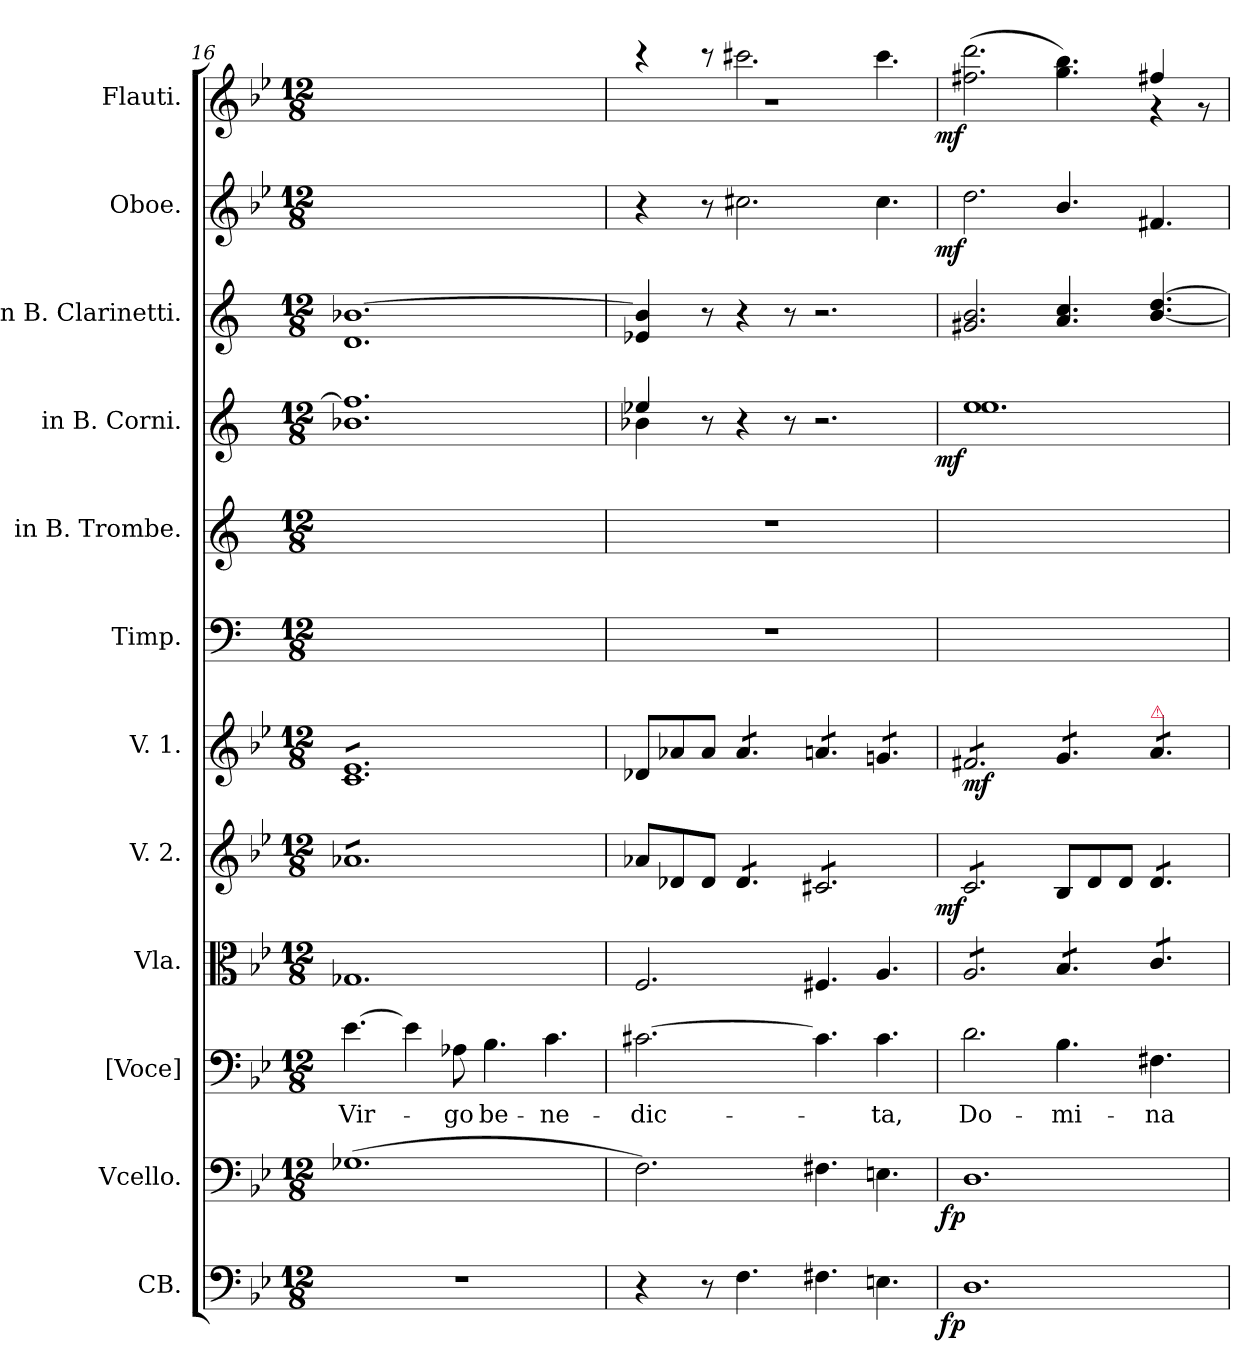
**kern	**dynam	**kern	**dynam	**kern	**text	**kern	**kern	**dynam	**kern	**dynam	**kern	**kern	**kern	**dynam	**kern	**kern	**dynam	**kern	**dynam
*part12	*part12	*part11	*part11	*part10	*part10	*part9	*part8	*part8	*part7	*part7	*part6	*part5	*part4	*part4	*part3	*part2	*part2	*part1	*part1
*staff12	*staff12	*staff11	*staff11	*staff10	*staff10	*staff9	*staff8	*staff8	*staff7	*staff7	*staff6	*staff5	*staff4	*staff4	*staff3	*staff2	*staff2	*staff1	*staff1
*I"CB.	*	*I"Vcello.	*	*I"[Voce]	*	*I"Vla.	*I"V. 2.	*	*I"V. 1.	*	*I"Timp.	*I"in B. Trombe.	*I"in B. Corni.	*	*I"in B. Clarinetti.	*I"Oboe.	*	*I"Flauti.	*
*I'Cb	*	*	*	*I'V	*	*I'Vla	*I'V	*	*I'V	*	*I'Timp	*	*	*	*I'Cl	*I'Ob	*	*I'Fl	*
*clefF4	*	*clefF4	*	*clefF4	*	*clefC3	*clefG2	*	*clefG2	*	*clefF4	*clefG2	*clefG2	*	*clefG2	*clefG2	*	*clefG2	*
*	*	*	*	*	*	*	*	*	*	*	*	*ITrd1c2	*ITrd1c2	*	*ITrd1c2	*	*	*	*
*k[b-e-]	*	*k[b-e-]	*	*k[b-e-]	*	*k[b-e-]	*k[b-e-]	*	*k[b-e-]	*	*k[]	*k[b-e-]	*k[b-e-]	*	*k[b-e-]	*k[b-e-]	*	*k[b-e-]	*
*M12/8	*	*M12/8	*	*M12/8	*	*M12/8	*M12/8	*	*M12/8	*	*M12/8	*M12/8	*M12/8	*	*M12/8	*M12/8	*	*M12/8	*
=16	=16	=16	=16	=16	=16	=16	=16	=16	=16	=16	=16	=16	=16	=16	=16	=16	=16	=16	=16
*	*	*	*	*	*	*	*tremolo	*	*	*	*	*	*	*	*	*	*	*	*
*	*	*	*	*	*	*	*	*	*tremolo	*	*	*	*	*	*	*	*	*	*
1.r	.	(1.G-X	.	[4.e-\	Vir-	1.G-X	8a-X/L	.	8c/ 8e-/L	.	1.ryy	1.ryy	1.a-X 1.ee-]	.	1.c [1.a-X	1.ryy	.	1.ryy	.
.	.	.	.	.	.	.	8a-X/	.	8c/ 8e-/	.	.	.	.	.	.	.	.	.	.
.	.	.	.	.	.	.	8a-X/	.	8c/ 8e-/	.	.	.	.	.	.	.	.	.	.
.	.	.	.	4e-\]	.	.	8a-X/	.	8c/ 8e-/	.	.	.	.	.	.	.	.	.	.
.	.	.	.	.	.	.	8a-X/	.	8c/ 8e-/	.	.	.	.	.	.	.	.	.	.
.	.	.	.	8A-X\	-go	.	8a-X/	.	8c/ 8e-/	.	.	.	.	.	.	.	.	.	.
.	.	.	.	4.B-\	be-	.	8a-X/	.	8c/ 8e-/	.	.	.	.	.	.	.	.	.	.
.	.	.	.	.	.	.	8a-X/	.	8c/ 8e-/	.	.	.	.	.	.	.	.	.	.
.	.	.	.	.	.	.	8a-X/	.	8c/ 8e-/	.	.	.	.	.	.	.	.	.	.
.	.	.	.	4.c\	-ne-	.	8a-X/	.	8c/ 8e-/	.	.	.	.	.	.	.	.	.	.
.	.	.	.	.	.	.	8a-X/	.	8c/ 8e-/	.	.	.	.	.	.	.	.	.	.
.	.	.	.	.	.	.	8a-X/J	.	8c/ 8e-/J	.	.	.	.	.	.	.	.	.	.
*	*	*	*	*	*	*	*	*	*Xtremolo	*	*	*	*	*	*	*	*	*	*
*	*	*	*	*	*	*	*Xtremolo	*	*	*	*	*	*	*	*	*	*	*	*
=17	=17	=17	=17	=17	=17	=17	=17	=17	=17	=17	=17	=17	=17	=17	=17	=17	=17	=17	=17
*	*	*	*	*	*	*	*	*	*	*	*	*	*^	*	*	*	*	*^	*
4r	.	2.F\)	.	[2.c#X\	-dic-	2.F/	8a-X/L	.	8d-X/L	.	1.r	1.r	4dd-X/	4a-X\	.	4d-X/ 4a-]/	4r	.	4r	1.r	.
.	.	.	.	.	.	.	8d-X/	.	8a-X/	.	.	.	.	.	.	.	.	.	.	.	.
8r	.	.	.	.	.	.	8d-/J	.	8a-/J	.	.	.	8r	8ryy	.	8r	8r	.	8r	.	.
*	*	*	*	*	*	*	*tremolo	*	*	*	*	*	*	*	*	*	*	*	*	*	*
*	*	*	*	*	*	*	*	*	*tremolo	*	*	*	*	*	*	*	*	*	*	*	*
4.F\	.	.	.	.	.	.	8d-/L	.	8a-/L	.	.	.	4r	4ryy	.	4r	2.cc#X\	.	2.ccc#X\	.	.
.	.	.	.	.	.	.	8d-/	.	8a-/	.	.	.	.	.	.	.	.	.	.	.	.
.	.	.	.	.	.	.	8d-/J	.	8a-/J	.	.	.	8r	8ryy	.	8r	.	.	.	.	.
4.F#X\	.	4.F#X\	.	4.c#\]	.	4.F#X/	8c#X/L	.	8an/L	.	.	.	2.r	2.ryy	.	2.r	.	.	.	.	.
.	.	.	.	.	.	.	8c#X/	.	8an/	.	.	.	.	.	.	.	.	.	.	.	.
.	.	.	.	.	.	.	8c#X/	.	8an/J	.	.	.	.	.	.	.	.	.	.	.	.
4.En\	.	4.En\	.	4.c#\	-ta,	4.A/	8c#X/	.	8gn/L	.	.	.	.	.	.	.	4.cc#\	.	4.ccc#\	.	.
.	.	.	.	.	.	.	8c#X/	.	8gn/	.	.	.	.	.	.	.	.	.	.	.	.
.	.	.	.	.	.	.	8c#X/J	.	8gn/J	.	.	.	.	.	.	.	.	.	.	.	.
=18	=18	=18	=18	=18	=18	=18	=18	=18	=18	=18	=18	=18	=18	=18	=18	=18	=18	=18	=18	=18	=18
!	!LO:DY:rj	!	!LO:DY:rj	!	!	!	!	!LO:DY:rj	!	!	!	!	!	!	!LO:DY:rj	!	!	!LO:DY:rj	!	!	!LO:DY:rj
*	*	*	*	*	*	*tremolo	*	*	*	*	*	*	*	*	*	*	*	*	*	*	*
1.D	fp	1.D	fp	2.d\	Do-	8A/L	8c/L	mf	8f#X/L	mf	1.ryy	1.ryy	1.dd	1.dd	mf	2.f#X/ 2.a/	2.dd\	mf	(<2.ff#X\ 2.ddd\	2.ryy	mf.
.	.	.	.	.	.	8A/	8c/	.	8f#X/	.	.	.	.	.	.	.	.	.	.	.	.
.	.	.	.	.	.	8A/	8c/	.	8f#X/	.	.	.	.	.	.	.	.	.	.	.	.
.	.	.	.	.	.	8A/	8c/	.	8f#X/	.	.	.	.	.	.	.	.	.	.	.	.
.	.	.	.	.	.	8A/	8c/	.	8f#X/	.	.	.	.	.	.	.	.	.	.	.	.
.	.	.	.	.	.	8A/J	8c/J	.	8f#X/J	.	.	.	.	.	.	.	.	.	.	.	.
*	*	*	*	*	*	*	*Xtremolo	*	*	*	*	*	*	*	*	*	*	*	*	*	*
.	.	.	.	4.B-\	-mi-	8B-/L	8B-/L	.	8g/L	.	.	.	.	.	.	4.g/ 4.b-/	4.b-/	.	4.gg\ 4.bb-\)	4.ryy	.
.	.	.	.	.	.	8B-/	8d/	.	8g/	.	.	.	.	.	.	.	.	.	.	.	.
.	.	.	.	.	.	8B-/J	8d/J	.	8g/J	.	.	.	.	.	.	.	.	.	.	.	.
!	!	!	!	!	!	!	!	!	!LO:TX:a:color=crimson:t=⚠	!	!	!	!	!	!	!	!	!	!	!	!
!	!	!	!	!	!	!	!	!	!	!	!	!	!	!	!	!	!	!	!LO:N:vis=4	!	!
*	*	*	*	*	*	*	*tremolo	*	*	*	*	*	*	*	*	*	*	*	*	*	*
.	.	.	.	4.F#X\	-na	8c/L	8d/L	.	8a/L	.	.	.	.	.	.	[4.a/ [4.cc/	4.f#X/	.	4.ff#X/	4r	.
.	.	.	.	.	.	8c/	8d/	.	8a/	.	.	.	.	.	.	.	.	.	.	.	.
.	.	.	.	.	.	8c/J	8d/J	.	8a/J	.	.	.	.	.	.	.	.	.	.	8r	.
*	*	*	*	*	*	*	*	*	*Xtremolo	*	*	*	*	*	*	*	*	*	*	*	*
*	*	*	*	*	*	*	*Xtremolo	*	*	*	*	*	*	*	*	*	*	*	*	*	*
*	*	*	*	*	*	*Xtremolo	*	*	*	*	*	*	*	*	*	*	*	*	*	*	*
*	*	*	*	*	*	*	*	*	*	*	*	*	*v	*v	*	*	*	*	*v	*v	*
=	=	=	=	=	=	=	=	=	=	=	=	=	=	=	=	=	=	=	=
*-	*-	*-	*-	*-	*-	*-	*-	*-	*-	*-	*-	*-	*-	*-	*-	*-	*-	*-	*-
